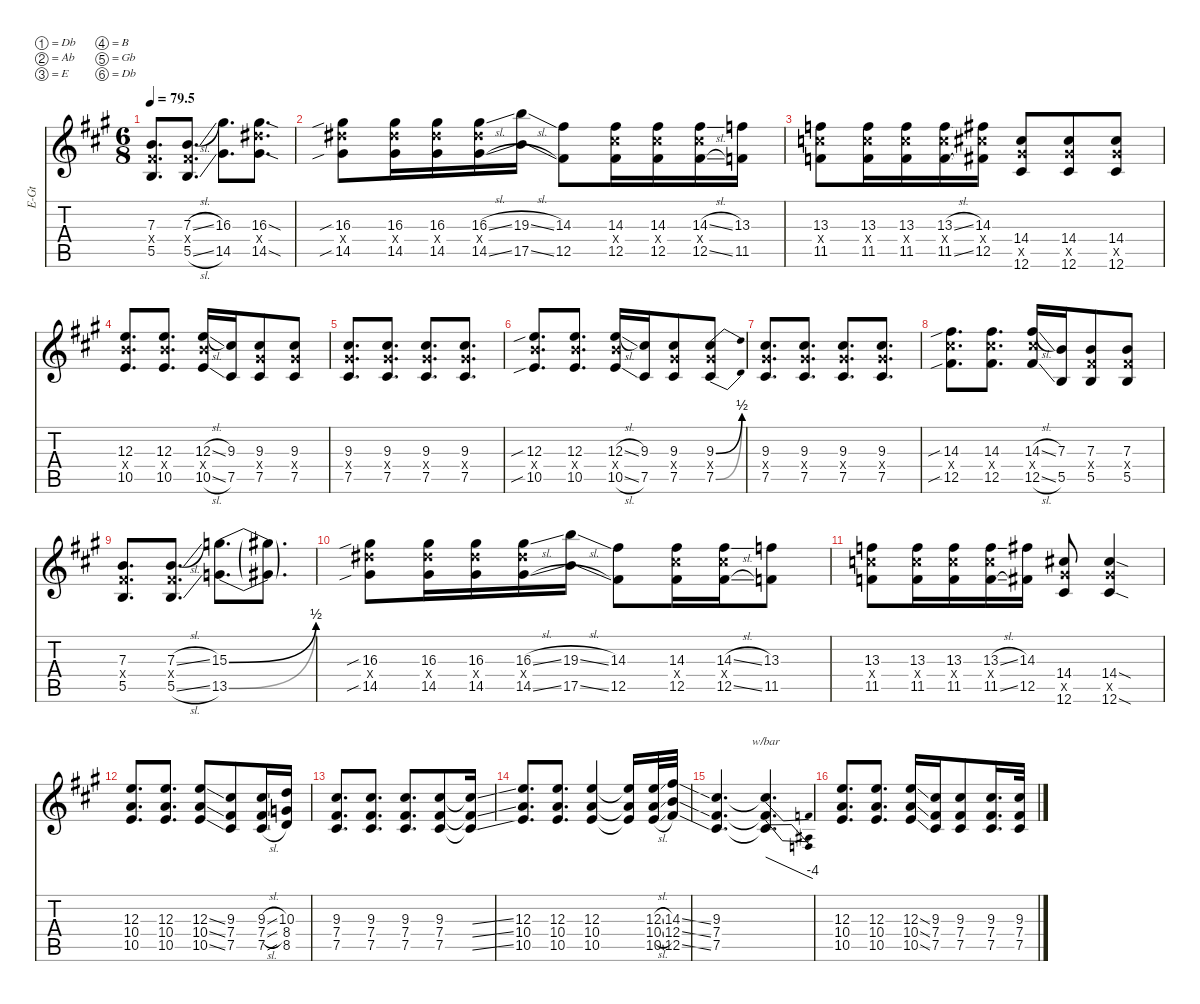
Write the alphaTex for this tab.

\defaultSystemsLayout 4
\hideDynamics
\bracketExtendMode nobrackets
\otherSystemsTrackNameOrientation horizontal
\track ("Guitar1" "E-Gt") {instrument overdrivenguitar}
\staff {score tabs}
\tuning (Db4 Ab3 E3 B2 Gb2 Db2)
\ts (6 8)
\tempo
79.5
\accidentals auto
\clef g2
\ottava regular
\simile none
\ks a
(5.5{acc forcenatural} 7.3{acc forcenatural} 7.4{x acc #}).8{d dy f beam Up} (5.5{sl acc forcenatural} 7.4{x acc #} 7.3{sl acc forcenatural}).8{d beam Up} (14.5{acc #} 16.3{acc #}).8{d beam Down} (14.5{sod acc #} 16.3{sod acc #} 16.4{x acc #}).8{d beam Down} |
(16.3{sib acc #} 14.5{sib acc #} 16.4{x acc #}).8{beam Down} (16.3{acc #} 14.5{acc #} 16.4{x acc #}).16{beam Down} (16.3{acc #} 14.5{acc #} 16.4{x acc #}).16{beam Down} (16.3{sl acc #} 14.5{sl acc #} 16.4{x acc #}).16{beam Down} (19.3{sl acc forcenatural} 17.5{sl acc forcenatural}).16{beam Down} (14.3{acc #} 12.5{acc #}).8{beam Down} (14.3{acc #} 14.4{x acc #} 12.5{acc #}).16{beam Down} (14.3{acc #} 14.4{x acc #} 12.5{acc #}).16{beam Down} (14.3{sl acc #} 14.4{x acc #} 12.5{sl acc #}).16{beam Down} (13.3{acc forcenatural} 11.5{acc forcenatural}).16{beam Down} |
(13.3{acc forcenatural} 11.5{acc forcenatural} 13.4{x acc forcenatural}).8{beam Down} (13.3{acc forcenatural} 11.5{acc forcenatural} 13.4{x acc forcenatural}).16{beam Down} (13.3{acc forcenatural} 11.5{acc forcenatural} 13.4{x acc forcenatural}).16{beam Down} (13.3{sl acc forcenatural} 11.5{sl acc forcenatural} 13.4{x acc forcenatural}).16{beam Down} (14.3{acc #} 12.5{acc #} 14.4{x acc #}).16{beam Down} (14.4{acc #} 12.6{acc #} 14.5{x acc #}).8{beam Up} (14.4{acc #} 12.6{acc #} 14.5{x acc #}).8{beam Up} (14.4{acc #} 12.6{acc #} 14.5{x acc #}).8{beam Up} |
(10.5{acc forcenatural} 12.3{acc forcenatural} 12.4{x acc forcenatural}).8{d beam Up} (10.5{acc forcenatural} 12.3{acc forcenatural} 12.4{x acc forcenatural}).8{d beam Up} (10.5{sl acc forcenatural} 12.3{sl acc forcenatural} 12.4{x acc forcenatural}).16{beam Up} (7.5{acc #} 9.3{acc #}).16{beam Up} (7.5{acc #} 9.3{acc #} 9.4{x acc #}).8{beam Up} (9.3{acc #} 7.5{acc #} 9.4{x acc #}).8{beam Up} |
(9.3{acc #} 7.5{acc #} 9.4{x acc #}).8{d beam Up} (9.3{acc #} 7.5{acc #} 9.4{x acc #}).8{d beam Up} (9.3{acc #} 7.5{acc #} 9.4{x acc #}).8{d beam Up} (9.3{acc #} 7.5{acc #} 9.4{x acc #}).8{d beam Up} |
(10.5{sib acc forcenatural} 12.3{sib acc forcenatural} 12.4{x acc forcenatural}).8{d beam Up} (10.5{acc forcenatural} 12.3{acc forcenatural} 12.4{x acc forcenatural}).8{d beam Up} (10.5{sl acc forcenatural} 12.3{sl acc forcenatural} 12.4{x acc forcenatural}).16{beam Up} (7.5{acc #} 9.3{acc #}).16{beam Up} (7.5{acc #} 9.3{acc #} 9.4{x acc #}).8{beam Up} (9.3{be (bend 18.599999999999998 0 60 2) acc #} 7.5{be (bend 18.599999999999998 0 60 2) acc #} 9.4{x acc #}).8{beam Up} |
(9.3{acc #} 7.5{acc #} 9.4{x acc #}).8{d beam Up} (9.3{acc #} 7.5{acc #} 9.4{x acc #}).8{d beam Up} (9.3{acc #} 7.5{acc #} 9.4{x acc #}).8{d beam Up} (9.3{acc #} 7.5{acc #} 9.4{x acc #}).8{d beam Up} |
(12.5{sib acc #} 14.3{sib acc #} 14.4{x acc #}).8{d beam Down} (12.5{acc #} 14.3{acc #} 14.4{x acc #}).8{d beam Down} (12.5{sl acc #} 14.3{sl acc #} 14.4{x acc #}).16{beam Up} (5.5{acc forcenatural} 7.3{acc forcenatural}).16{beam Up} (5.5{acc forcenatural} 7.3{acc forcenatural} 7.4{x acc #}).8{beam Up} (5.5{acc forcenatural} 7.3{acc forcenatural} 7.4{x acc #}).8{beam Up} |
(5.5{acc forcenatural} 7.3{acc forcenatural} 7.4{x acc #}).8{d beam Up} (5.5{sl acc forcenatural} 7.4{x acc #} 7.3{sl acc forcenatural}).8{d beam Up} (13.5{be (bend 22.2 0 60 2) acc forcenatural} 15.3{be (bend 21.599999999999998 0 59.4 2) acc forcenatural}).8{d beam Down} (13.5{t} 15.3{t}).8{d beam Down} |
(16.3{sib acc #} 14.5{sib acc #} 16.4{x acc #}).8{beam Down} (16.3{acc #} 14.5{acc #} 16.4{x acc #}).16{beam Down} (16.3{acc #} 14.5{acc #} 16.4{x acc #}).16{beam Down} (16.3{sl acc #} 14.5{sl acc #} 16.4{x acc #}).16{beam Down} (19.3{sl acc forcenatural} 17.5{sl acc forcenatural}).16{beam Down} (14.3{acc #} 12.5{acc #}).8{beam Down} (14.3{acc #} 14.4{x acc #} 12.5{acc #}).16{beam Down} (14.3{sl acc #} 14.4{x acc #} 12.5{sl acc #}).16{beam Down} (13.3{acc forcenatural} 11.5{acc forcenatural}).8{beam Down} |
(13.3{acc forcenatural} 11.5{acc forcenatural} 13.4{x acc forcenatural}).8{beam Down} (13.3{acc forcenatural} 11.5{acc forcenatural} 13.4{x acc forcenatural}).16{beam Down} (13.3{acc forcenatural} 11.5{acc forcenatural} 13.4{x acc forcenatural}).16{beam Down} (13.3{sl acc forcenatural} 11.5{sl acc forcenatural} 13.4{x acc forcenatural}).16{beam Down} (14.3{acc #} 12.5{acc #}).16{beam Down} (14.4{acc #} 12.6{acc #} 14.5{x acc #}).8{beam Up} (14.4{sod acc #} 12.6{sod acc #} 14.5{x acc #}).4{beam Up} |
(12.3{acc forcenatural} 10.4{acc forcenatural} 10.5{acc forcenatural}).8{d beam Up} (12.3{acc forcenatural} 10.4{acc forcenatural} 10.5{acc forcenatural}).8{d beam Up} (12.3{ss acc forcenatural} 10.4{ss acc forcenatural} 10.5{ss acc forcenatural}).8{beam Up} (9.3{acc #} 7.4{acc #} 7.5{acc #}).8{beam Up} (9.3{sl acc #} 7.4{sl acc #} 7.5{sl acc #}).16{beam Up} (10.3{acc forcenatural} 8.4{acc forcenatural} 8.5{acc forcenatural}).16{beam Up} |
(9.3{acc #} 7.4{acc #} 7.5{acc #}).8{d beam Up} (9.3{acc #} 7.4{acc #} 7.5{acc #}).8{d beam Up} (9.3{acc #} 7.4{acc #} 7.5{acc #}).8{d beam Up} (9.3{acc #} 7.4{acc #} 7.5{acc #}).8{beam Up} (9.3{ss t acc #} 7.4{ss t acc #} 7.5{ss t acc #}).16{beam Up} |
(12.3{acc forcenatural} 10.4{acc forcenatural} 10.5{acc forcenatural}).8{d beam Up} (12.3{acc forcenatural} 10.4{acc forcenatural} 10.5{acc forcenatural}).8{d beam Up} (12.3{acc forcenatural} 10.4{acc forcenatural} 10.5{acc forcenatural}).4{beam Up} (12.3{t acc forcenatural} 10.4{t acc forcenatural} 10.5{t acc forcenatural}).16{beam Up} (12.3{sl acc forcenatural} 10.4{sl acc forcenatural} 10.5{sl acc forcenatural}).32{beam Up} (14.3{ss acc #} 12.4{ss acc forcenatural} 12.5{ss acc #}).32{beam Up} |
(7.5{acc #} 7.4{acc #} 9.3{acc #}).4{d beam Up} (7.5{t acc #} 9.3{t acc #} 7.4{t acc #}).4{d tbe (dive default 0 0 60 -16) beam Up} |
(12.3{acc forcenatural} 10.4{acc forcenatural} 10.5{acc forcenatural}).8{d beam Up} (12.3{acc forcenatural} 10.4{acc forcenatural} 10.5{acc forcenatural}).8{d beam Up} (12.3{ss acc forcenatural} 10.4{ss acc forcenatural} 10.5{ss acc forcenatural}).16{beam Up} (9.3{acc #} 7.4{acc #} 7.5{acc #}).16{beam Up} (9.3{acc #} 7.4{acc #} 7.5{acc #}).8{beam Up} (9.3{acc #} 7.4{acc #} 7.5{acc #}).16{d beam Up} (9.3{ss acc #} 7.4{ss acc #} 7.5{ss acc #}).32{beam Up}
